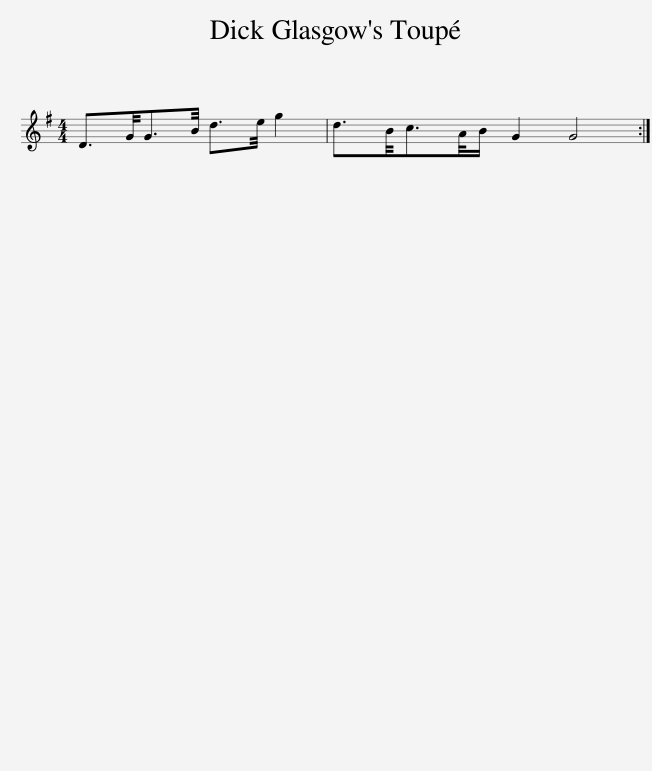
X:1
L:1/8
M:4/4
I:linebreak $
K:G
V:1 treble
V:1
 D3/2G/4G3/2B/4 d3/2e/4 g2 | d3/2B/4c3/2A/4B/ G2 G4 :| %2
